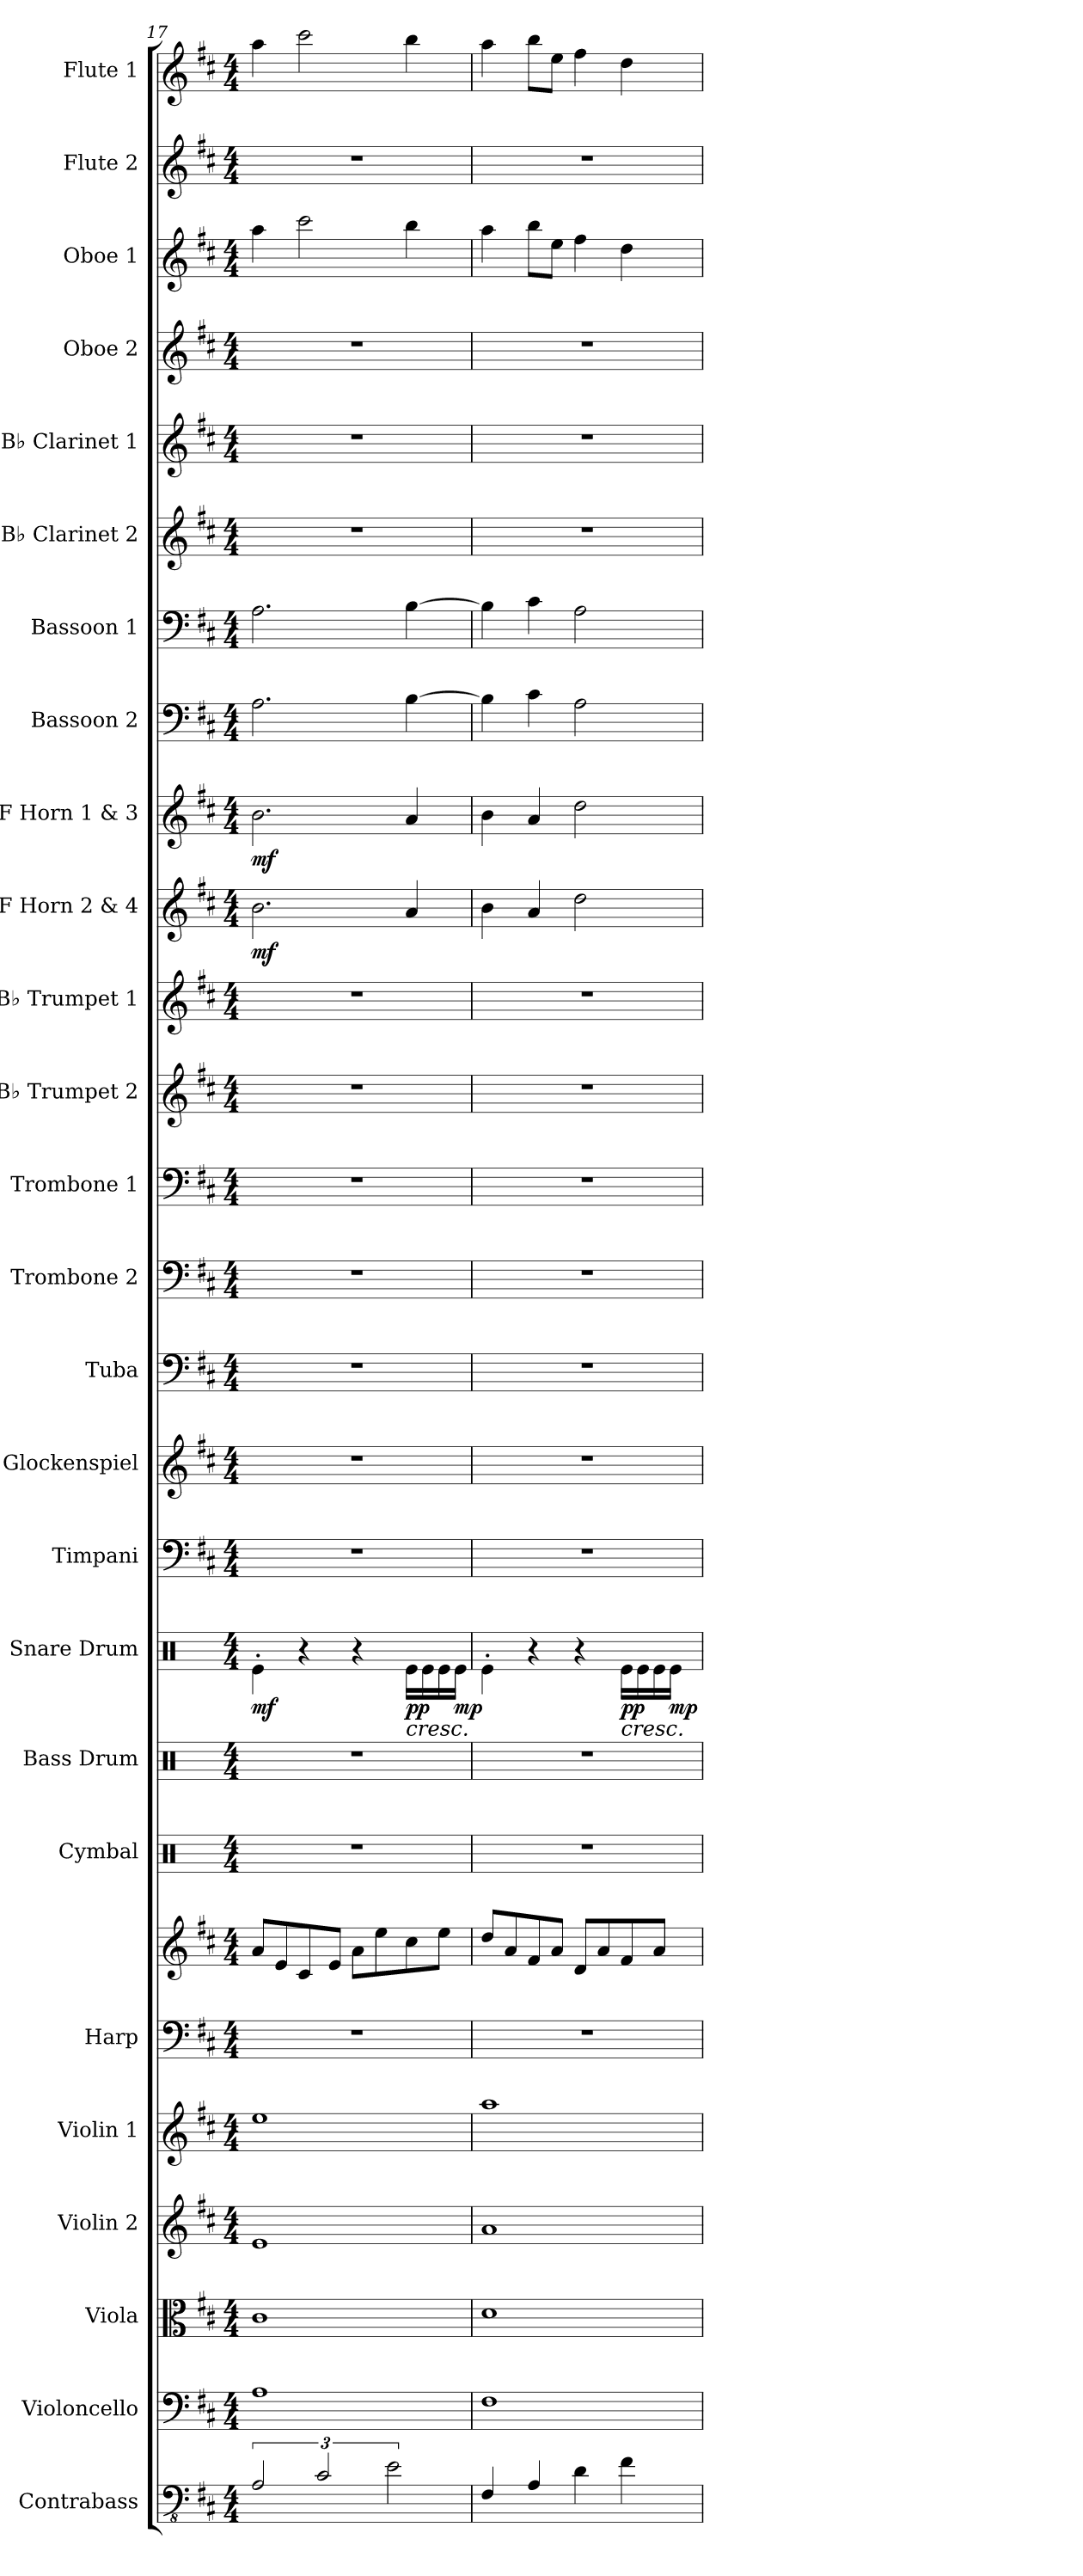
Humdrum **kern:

**kern	**kern	**kern	**kern	**kern	**kern	**kern	**kern	**kern	**kern	**dynam	**kern	**kern	**kern	**kern	**kern	**kern	**kern	**kern	**dynam	**kern	**dynam	**kern	**kern	**kern	**kern	**kern	**kern	**kern	**kern
*part26	*part25	*part24	*part23	*part22	*part21	*part21	*part20	*part19	*part18	*part18	*part17	*part16	*part15	*part14	*part13	*part12	*part11	*part10	*part10	*part9	*part9	*part8	*part7	*part6	*part5	*part4	*part3	*part2	*part1
*staff27	*staff26	*staff25	*staff24	*staff23	*staff22	*staff21	*staff20	*staff19	*staff18	*staff18	*staff17	*staff16	*staff15	*staff14	*staff13	*staff12	*staff11	*staff10	*staff10	*staff9	*staff9	*staff8	*staff7	*staff6	*staff5	*staff4	*staff3	*staff2	*staff1
*I"Contrabass	*I"Violoncello	*I"Viola	*I"Violin 2	*I"Violin 1	*I"Harp	*	*I"Cymbal	*I"Bass Drum	*I"Snare Drum	*	*I"Timpani	*I"Glockenspiel	*I"Tuba	*I"Trombone 2	*I"Trombone 1	*I"B♭ Trumpet 2	*I"B♭ Trumpet 1	*I"F Horn 2 &amp; 4	*	*I"F Horn 1 &amp; 3	*	*I"Bassoon 2	*I"Bassoon 1	*I"B♭ Clarinet 2	*I"B♭ Clarinet 1	*I"Oboe 2	*I"Oboe 1	*I"Flute 2	*I"Flute 1
*I'Cb.	*I'Vc.	*I'Vla.	*I'Vln. 2	*I'Vln. 1	*I'Hrp.	*	*I'Cym.	*I'B. Dr.	*I'Sn. Dr.	*	*I'Timp.	*I'Glk.	*I'Tba.	*I'Tbn. 2	*I'Tbn. 1	*I'B♭ Tpt. 2	*I'B♭ Tpt. 1	*I'F Hn. 2 4	*	*I'F Hn. 1 3	*	*I'Bsn. 2	*I'Bsn. 1	*I'B♭ Cl. 2	*I'B♭ Cl. 1	*I'Ob. 2	*I'Ob. 1	*I'Fl. 2	*I'Fl. 1
*clefFv4	*clefF4	*clefC3	*clefG2	*clefG2	*clefF4	*clefG2	*clefX	*clefX	*clefX	*	*clefF4	*clefG2	*clefF4	*clefF4	*clefF4	*clefG2	*clefG2	*clefG2	*	*clefG2	*	*clefF4	*clefF4	*clefG2	*clefG2	*clefG2	*clefG2	*clefG2	*clefG2
*ITrd7c12	*	*	*	*	*	*	*	*	*	*	*	*ITrd-14c-24	*	*	*	*ITrd1c2	*ITrd1c2	*ITrd4c7	*	*ITrd4c7	*	*	*	*ITrd1c2	*ITrd1c2	*	*	*	*
*k[f#c#]	*k[f#c#]	*k[f#c#]	*k[f#c#]	*k[f#c#]	*k[f#c#]	*k[f#c#]	*k[]	*k[]	*k[]	*	*k[f#c#]	*k[f#c#]	*k[f#c#]	*k[f#c#]	*k[f#c#]	*k[]	*k[]	*k[f#]	*	*k[f#]	*	*k[f#c#]	*k[f#c#]	*k[]	*k[]	*k[f#c#]	*k[f#c#]	*k[f#c#]	*k[f#c#]
*M4/4	*M4/4	*M4/4	*M4/4	*M4/4	*M4/4	*M4/4	*M4/4	*M4/4	*M4/4	*	*M4/4	*M4/4	*M4/4	*M4/4	*M4/4	*M4/4	*M4/4	*M4/4	*	*M4/4	*	*M4/4	*M4/4	*M4/4	*M4/4	*M4/4	*M4/4	*M4/4	*M4/4
=17	=17	=17	=17	=17	=17	=17	=17	=17	=17	=17	=17	=17	=17	=17	=17	=17	=17	=17	=17	=17	=17	=17	=17	=17	=17	=17	=17	=17	=17
!	!	!	!	!	!	!	!	!	!	!LO:DY:b	!	!	!	!	!	!	!	!	!LO:DY:b	!	!LO:DY:b	!	!	!	!	!	!	!	!
3AAA/	1A	1c#	1e	1ee	1r	8a/L	1r	1r	4Re'\	mf	1r	1r	1r	1r	1r	1r	1r	2.e\	mf	2.e\	mf	2.A\	2.A\	1r	1r	1r	4aa\	1r	4aa\
.	.	.	.	.	.	8e/	.	.	.	.	.	.	.	.	.	.	.	.	.	.	.	.	.	.	.	.	.	.	.
.	.	.	.	.	.	8c#/	.	.	4r	.	.	.	.	.	.	.	.	.	.	.	.	.	.	.	.	.	2ccc#\	.	2ccc#\
3CC#/	.	.	.	.	.	.	.	.	.	.	.	.	.	.	.	.	.	.	.	.	.	.	.	.	.	.	.	.	.
.	.	.	.	.	.	8e/J	.	.	.	.	.	.	.	.	.	.	.	.	.	.	.	.	.	.	.	.	.	.	.
.	.	.	.	.	.	8a\L	.	.	4r	.	.	.	.	.	.	.	.	.	.	.	.	.	.	.	.	.	.	.	.
.	.	.	.	.	.	8ee\	.	.	.	.	.	.	.	.	.	.	.	.	.	.	.	.	.	.	.	.	.	.	.
3EE\	.	.	.	.	.	.	.	.	.	.	.	.	.	.	.	.	.	.	.	.	.	.	.	.	.	.	.	.	.
!	!	!	!	!	!	!	!	!	!	!LO:HP:b	!	!	!	!	!	!	!	!	!	!	!	!	!	!	!	!	!	!	!
!	!	!	!	!	!	!	!	!	!	!LO:DY:n=1:b	!	!	!	!	!	!	!	!	!	!	!	!	!	!	!	!	!	!	!
.	.	.	.	.	.	8cc#\	.	.	16Re\LL	< pp	.	.	.	.	.	.	.	4d/	.	4d/	.	[4B\	[4B\	.	.	.	4bb\	.	4bb\
.	.	.	.	.	.	.	.	.	16Re\	.	.	.	.	.	.	.	.	.	.	.	.	.	.	.	.	.	.	.	.
.	.	.	.	.	.	8ee\J	.	.	16Re\	.	.	.	.	.	.	.	.	.	.	.	.	.	.	.	.	.	.	.	.
!	!	!	!	!	!	!	!	!	!	!LO:DY:n=2:b	!	!	!	!	!	!	!	!	!	!	!	!	!	!	!	!	!	!	!
.	.	.	.	.	.	.	.	.	16Re\JJ	mp	.	.	.	.	.	.	.	.	.	.	.	.	.	.	.	.	.	.	.
.	.	.	.	.	.	.	.	.	.	[	.	.	.	.	.	.	.	.	.	.	.	.	.	.	.	.	.	.	.
!!LO:PB:g=z
=18	=18	=18	=18	=18	=18	=18	=18	=18	=18	=18	=18	=18	=18	=18	=18	=18	=18	=18	=18	=18	=18	=18	=18	=18	=18	=18	=18	=18	=18
!	!	!	!	!	!	!	!	!	!	!LO:DY:b	!	!	!	!	!	!	!	!	!	!	!	!	!	!	!	!	!	!	!
!	!	!	!	!	!	!	!	!	!	!LO:DY:n=1:b	!	!	!	!	!	!	!	!	!	!	!	!	!	!	!	!	!	!	!
4FFF#/	1F#	1d	1a	1aa	1r	8dd/L	1r	1r	4Re'\	mf mf	1r	1r	1r	1r	1r	1r	1r	4e\	.	4e\	.	4B\]	4B\]	1r	1r	1r	4aa\	1r	4aa\
.	.	.	.	.	.	8a/	.	.	.	.	.	.	.	.	.	.	.	.	.	.	.	.	.	.	.	.	.	.	.
4AAA/	.	.	.	.	.	8f#/	.	.	4r	.	.	.	.	.	.	.	.	4d/	.	4d/	.	4c#\	4c#\	.	.	.	8bb\L	.	8bb\L
.	.	.	.	.	.	8a/J	.	.	.	.	.	.	.	.	.	.	.	.	.	.	.	.	.	.	.	.	8ee\J	.	8ee\J
4DD\	.	.	.	.	.	8d/L	.	.	4r	.	.	.	.	.	.	.	.	2g\	.	2g\	.	2A\	2A\	.	.	.	4ff#\	.	4ff#\
.	.	.	.	.	.	8a/	.	.	.	.	.	.	.	.	.	.	.	.	.	.	.	.	.	.	.	.	.	.	.
!	!	!	!	!	!	!	!	!	!	!LO:HP:b	!	!	!	!	!	!	!	!	!	!	!	!	!	!	!	!	!	!	!
!	!	!	!	!	!	!	!	!	!	!LO:DY:n=2:b	!	!	!	!	!	!	!	!	!	!	!	!	!	!	!	!	!	!	!
4FF#\	.	.	.	.	.	8f#/	.	.	16Re\LL	< pp	.	.	.	.	.	.	.	.	.	.	.	.	.	.	.	.	4dd\	.	4dd\
.	.	.	.	.	.	.	.	.	16Re\	.	.	.	.	.	.	.	.	.	.	.	.	.	.	.	.	.	.	.	.
.	.	.	.	.	.	8a/J	.	.	16Re\	.	.	.	.	.	.	.	.	.	.	.	.	.	.	.	.	.	.	.	.
!	!	!	!	!	!	!	!	!	!	!LO:DY:n=3:b	!	!	!	!	!	!	!	!	!	!	!	!	!	!	!	!	!	!	!
.	.	.	.	.	.	.	.	.	16Re\JJ	mp	.	.	.	.	.	.	.	.	.	.	.	.	.	.	.	.	.	.	.
.	.	.	.	.	.	.	.	.	.	[	.	.	.	.	.	.	.	.	.	.	.	.	.	.	.	.	.	.	.
=	=	=	=	=	=	=	=	=	=	=	=	=	=	=	=	=	=	=	=	=	=	=	=	=	=	=	=	=	=
*-	*-	*-	*-	*-	*-	*-	*-	*-	*-	*-	*-	*-	*-	*-	*-	*-	*-	*-	*-	*-	*-	*-	*-	*-	*-	*-	*-	*-	*-
